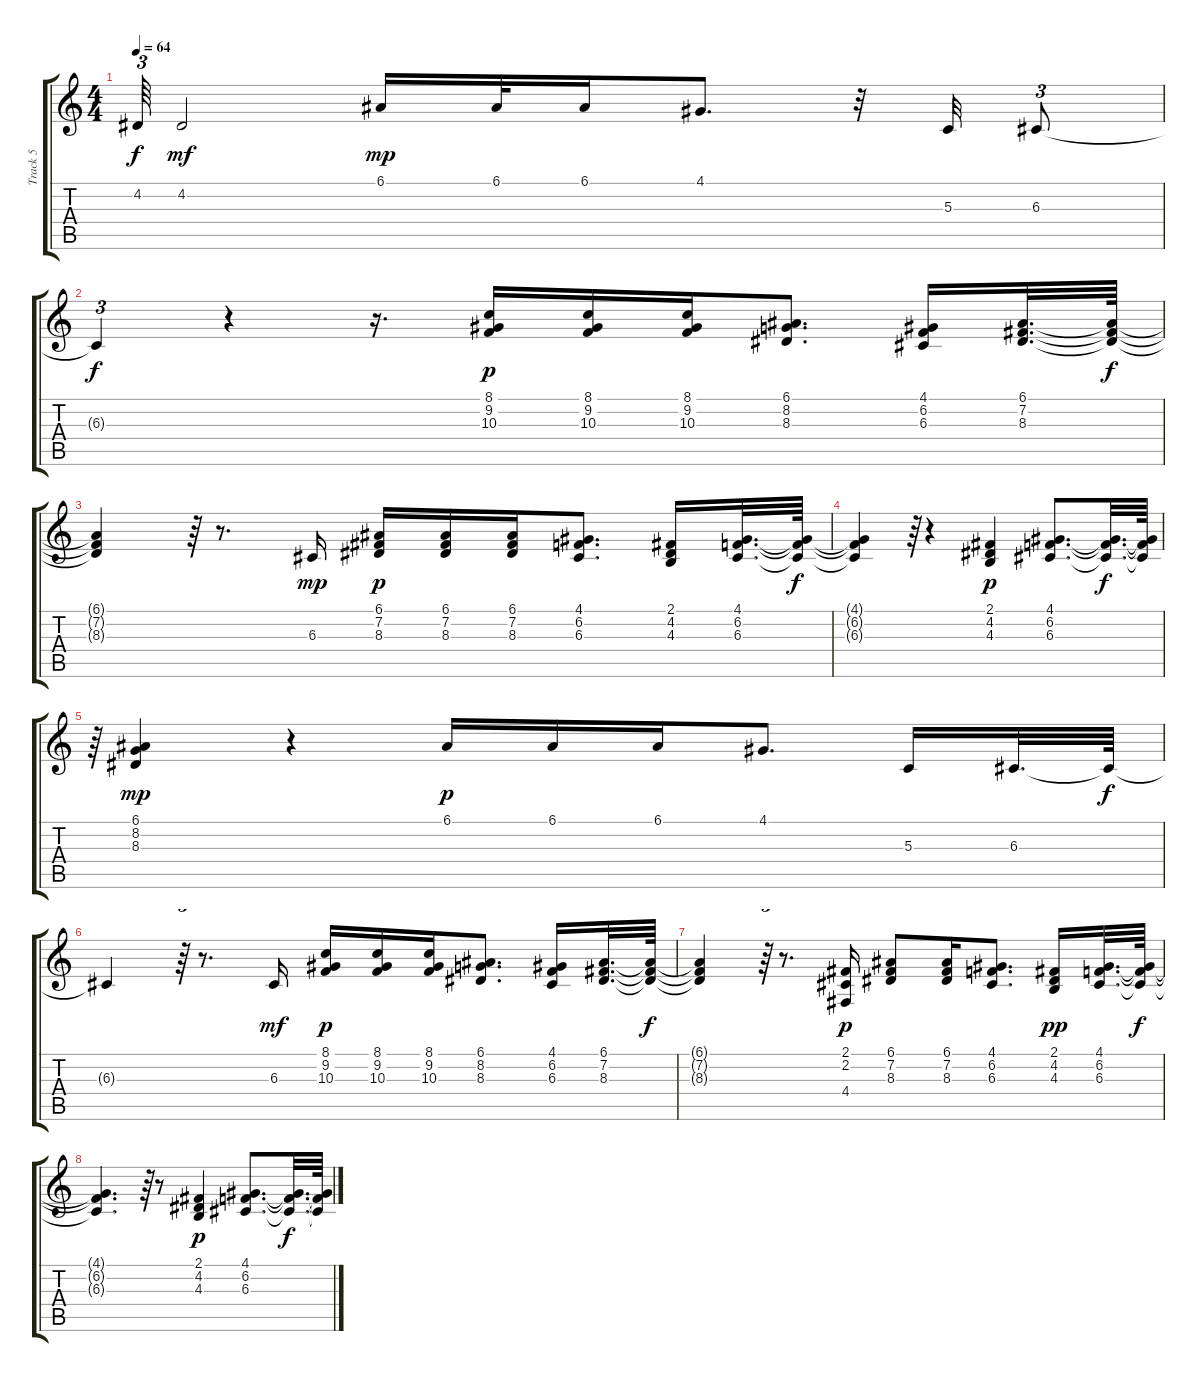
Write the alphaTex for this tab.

\track ("Track 5" "Track 5") {instrument panflute}
\staff {score tabs}
\tuning (E4 B3 G3 D3 A2 E2) {hide}
\ts (4 4)
\tempo 64
\clef g2
\ks c
4.2{t}.64{tu (3 2) dy f} 4.2.2{dy mf} 6.1.16{dy mp} 6.1.32 6.1.16 4.1.8{d} r.32 5.3.32 6.3.8{tu (3 2)} |
6.3{t}.4{tu (3 2) dy f} r.4 r.16{d} (8.1 9.2 10.3).16{dy p} (8.1 9.2 10.3).16 (8.1 9.2 10.3).16 (6.1 8.2 8.3).8{d} (4.1 6.2 6.3).16 (6.1 7.2 8.3).32{d} (6.1{t} 7.2{t} 8.3{t}).64{dy f} |
(6.1{t} 7.2{t} 8.3{t}).4 r.64{tu (3 2)} r.8{d} 6.3.16{dy mp} (6.1 7.2 8.3).16{dy p} (6.1 7.2 8.3).16 (6.1 7.2 8.3).16 (4.1 6.2 6.3).8{d} (2.1 4.2 4.3).16 (4.1 6.2 6.3).32{d} (4.1{t} 6.2{t} 6.3{t}).64{dy f} |
(4.1{t} 6.2{t} 6.3{t}).4 r.64{tu (3 2)} r.4 (2.1 4.2 4.3).4{dy p} (4.1 6.2 6.3).8{d} (4.1{t} 6.2{t} 6.3{t}).32{d dy f} (4.1{t} 6.2{t} 6.3{t}).64 |
r.64{tu (3 2)} (6.1 8.2 8.3).4{dy mp} r.4 6.1.16{dy p} 6.1.16 6.1.16 4.1.8{d} 5.3.16 6.3.32{d} 6.3{t}.64{dy f} |
6.3{t}.4 r.64{tu (3 2)} r.8{d} 6.3.16{dy mf} (8.1 9.2 10.3).16{dy p} (8.1 9.2 10.3).16 (8.1 9.2 10.3).16 (6.1 8.2 8.3).8{d} (4.1 6.2 6.3).16 (6.1 7.2 8.3).32{d} (6.1{t} 7.2{t} 8.3{t}).64{dy f} |
(6.1{t} 7.2{t} 8.3{t}).4 r.64{tu (3 2)} r.8{d} (2.1 2.2 4.4).16{dy p} (6.1 7.2 8.3).8 (6.1 7.2 8.3).16 (4.1 6.2 6.3).8{d} (2.1 4.2 4.3).16{dy pp} (4.1 6.2 6.3).32{d} (4.1{t} 6.2{t} 6.3{t}).64{dy f} |
(4.1{t} 6.2{t} 6.3{t}).4{d} r.64{tu (3 2)} r.8 (2.1 4.2 4.3).4{dy p} (4.1 6.2 6.3).8{d} (4.1{t} 6.2{t} 6.3{t}).32{d dy f} (4.1{t} 6.2{t} 6.3{t}).64
